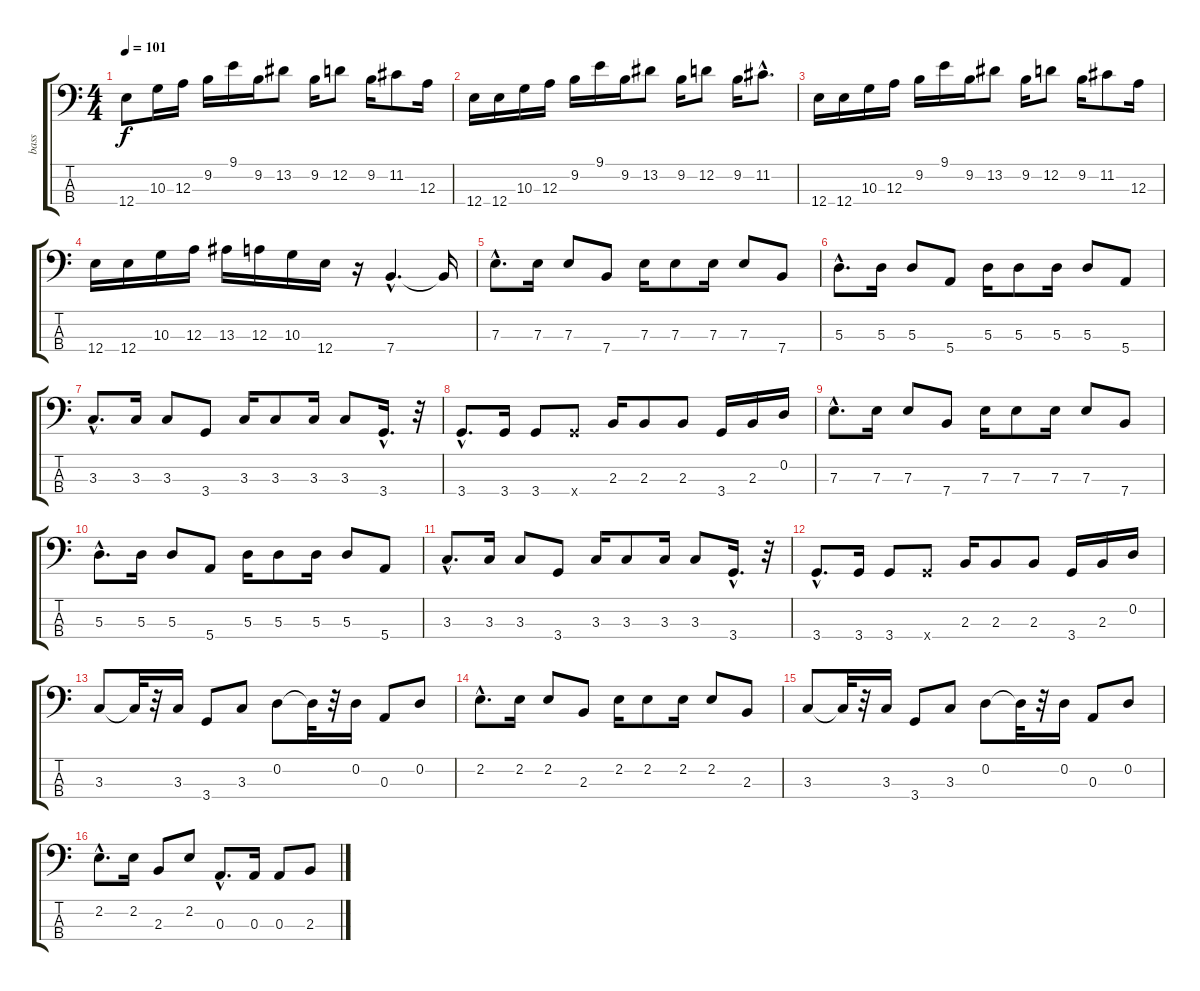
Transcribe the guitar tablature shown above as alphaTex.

\track ("bass" "bass") {instrument electricbassfinger}
\staff {score tabs}
\tuning (G2 D2 A1 E1) {hide}
\ts (4 4)
\tempo 101
\clef f4
\ks c
12.4.8{dy f instrument electricbassfinger} 10.3.16 12.3.16 9.2.16 9.1.16 9.2.16 13.2.8 9.2.16 12.2.8 9.2.16 11.2.8 12.3.16 |
12.4.16 12.4.16 10.3.16 12.3.16 9.2.16 9.1.16 9.2.16 13.2.8 9.2.16 12.2.8 9.2.16 11.2{hac}.8{d} |
12.4.16 12.4.16 10.3.16 12.3.16 9.2.16 9.1.16 9.2.16 13.2.8 9.2.16 12.2.8 9.2.16 11.2.8 12.3.16 |
12.4.16 12.4.16 10.3.16 12.3.16 13.3.16 12.3.16 10.3.16 12.4.16 r.16 7.4{hac}.4{d} 7.4{t}.16 |
7.3{hac}.8{d} 7.3.16 7.3.8 7.4.8 7.3.16 7.3.8 7.3.16 7.3.8 7.4.8 |
5.3{hac}.8{d} 5.3.16 5.3.8 5.4.8 5.3.16 5.3.8 5.3.16 5.3.8 5.4.8 |
3.3{hac}.8{d} 3.3.16 3.3.8 3.4.8 3.3.16 3.3.8 3.3.16 3.3.8 3.4{hac}.16{d} r.32 |
3.4{hac}.8{d} 3.4.16 3.4.8 3.4{x}.8 2.3.16 2.3.8 2.3.8 3.4.16 2.3.16 0.2.16 |
7.3{hac}.8{d} 7.3.16 7.3.8 7.4.8 7.3.16 7.3.8 7.3.16 7.3.8 7.4.8 |
5.3{hac}.8{d} 5.3.16 5.3.8 5.4.8 5.3.16 5.3.8 5.3.16 5.3.8 5.4.8 |
3.3{hac}.8{d} 3.3.16 3.3.8 3.4.8 3.3.16 3.3.8 3.3.16 3.3.8 3.4{hac}.16{d} r.32 |
3.4{hac}.8{d} 3.4.16 3.4.8 3.4{x}.8 2.3.16 2.3.8 2.3.8 3.4.16 2.3.16 0.2.16 |
3.3.8 3.3{t}.32 r.32 3.3.16 3.4.8 3.3.8 0.2.8 0.2{t}.32 r.32 0.2.16 0.3.8 0.2.8 |
2.2{hac}.8{d} 2.2.16 2.2.8 2.3.8 2.2.16 2.2.8 2.2.16 2.2.8 2.3.8 |
3.3.8 3.3{t}.32 r.32 3.3.16 3.4.8 3.3.8 0.2.8 0.2{t}.32 r.32 0.2.16 0.3.8 0.2.8 |
2.2{hac}.8{d} 2.2.16 2.3.8 2.2.8 0.3{hac}.8{d} 0.3.16 0.3.8 2.3.8
